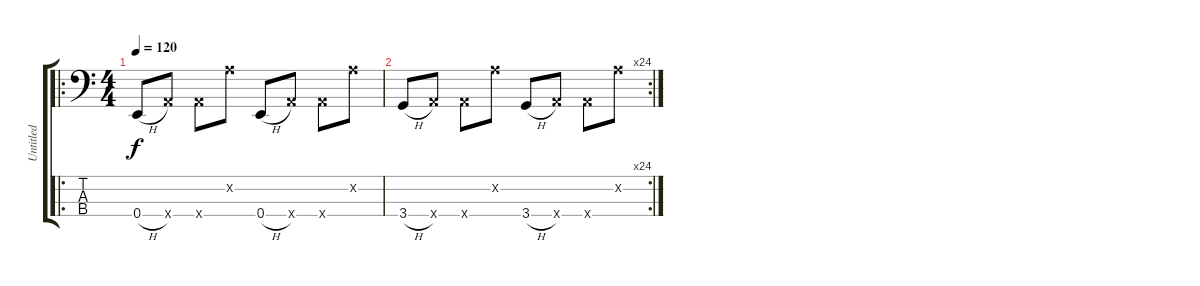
\track ("Untitled" "Untitled") {instrument electricbassfinger}
\staff {score tabs}
\tuning (G2 D2 A1 E1) {hide}
\ro
\ts (4 4)
\tempo 120
\clef f4
\ks c
0.4{h}.8{dy f instrument electricbassfinger} 5.4{x}.8 5.4{x}.8 7.2{x}.8 0.4{h}.8 5.4{x}.8 5.4{x}.8 7.2{x}.8 |
\rc 24
3.4{h}.8 5.4{x}.8 5.4{x}.8 7.2{x}.8 3.4{h}.8 5.4{x}.8 5.4{x}.8 7.2{x}.8
